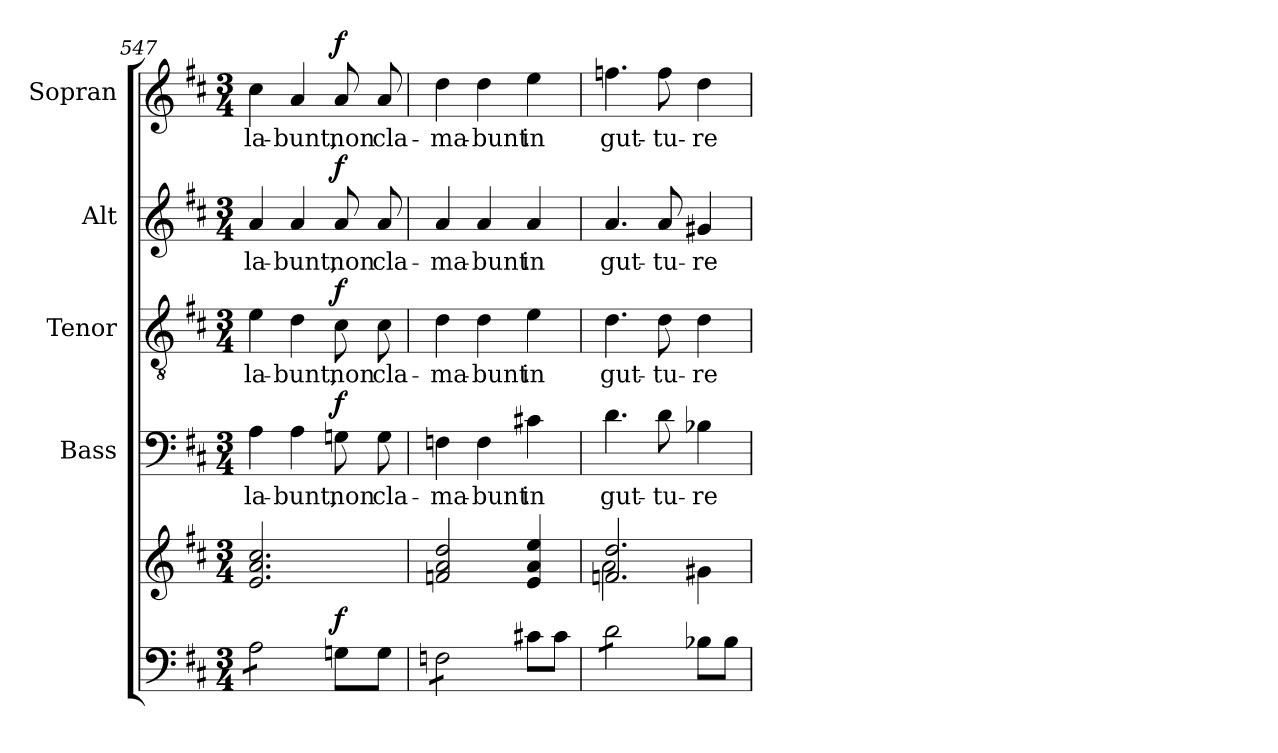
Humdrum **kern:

**kern	**kern	**dynam	**kern	**text	**dynam	**kern	**text	**dynam	**kern	**text	**dynam	**kern	**text	**dynam
*part5	*part5	*part5	*part4	*part4	*part4	*part3	*part3	*part3	*part2	*part2	*part2	*part1	*part1	*part1
*staff6	*staff5	*staff5/6	*staff4	*staff4	*staff4	*staff3	*staff3	*staff3	*staff2	*staff2	*staff2	*staff1	*staff1	*staff1
*	*	*	*I"Bass	*	*	*I"Tenor	*	*	*I"Alt	*	*	*I"Sopran	*	*
*	*	*	*I'B.	*	*	*I'T.	*	*	*I'A.	*	*	*I'S.	*	*
*clefF4	*clefG2	*	*clefF4	*	*	*clefGv2	*	*	*clefG2	*	*	*clefG2	*	*
*k[f#c#]	*k[f#c#]	*	*k[f#c#]	*	*	*k[f#c#]	*	*	*k[f#c#]	*	*	*k[f#c#]	*	*
*D:	*D:	*	*D:	*	*	*D:	*	*	*D:	*	*	*D:	*	*
*M3/4	*M3/4	*	*M3/4	*	*	*M3/4	*	*	*M3/4	*	*	*M3/4	*	*
=547	=547	=547	=547	=547	=547	=547	=547	=547	=547	=547	=547	=547	=547	=547
!	!	!	!	!LO:LY:b	!	!	!LO:LY:b	!	!	!LO:LY:b	!	!	!LO:LY:b	!
*tremolo	*	*	*	*	*	*	*	*	*	*	*	*	*	*
8A\L	2.e/ 2.a/ 2.cc#/	.	4A\	-la-	.	4e\	-la-	.	4a/	-la-	.	4cc#\	-la-	.
8A\	.	.	.	.	.	.	.	.	.	.	.	.	.	.
!	!	!	!	!LO:LY:b	!	!	!LO:LY:b	!	!	!LO:LY:b	!	!	!LO:LY:b	!
8A\	.	.	4A\	-bunt,	.	4d\	-bunt,	.	4a/	-bunt,	.	4a/	-bunt,	.
8A\J	.	.	.	.	.	.	.	.	.	.	.	.	.	.
*Xtremolo	*	*	*	*	*	*	*	*	*	*	*	*	*	*
!	!	!LO:DY:a=2	!	!LO:LY:b	!LO:DY:a	!	!LO:LY:b	!LO:DY:a	!	!LO:LY:b	!LO:DY:a	!	!LO:LY:b	!LO:DY:a
8Gn\L	.	f	8Gn\	non	f	8c#\	non	f	8a/	non	f	8a/	non	f
!	!	!	!	!LO:LY:b	!	!	!LO:LY:b	!	!	!LO:LY:b	!	!	!LO:LY:b	!
8G\J	.	.	8G\	cla-	.	8c#\	cla-	.	8a/	cla-	.	8a/	cla-	.
=548	=548	=548	=548	=548	=548	=548	=548	=548	=548	=548	=548	=548	=548	=548
!	!	!	!	!LO:LY:b	!	!	!LO:LY:b	!	!	!LO:LY:b	!	!	!LO:LY:b	!
*tremolo	*	*	*	*	*	*	*	*	*	*	*	*	*	*
8Fn\L	2fn/ 2a/ 2dd/	.	4Fn\	-ma-	.	4d\	-ma-	.	4a/	-ma-	.	4dd\	-ma-	.
8Fn\	.	.	.	.	.	.	.	.	.	.	.	.	.	.
!	!	!	!	!LO:LY:b	!	!	!LO:LY:b	!	!	!LO:LY:b	!	!	!LO:LY:b	!
8Fn\	.	.	4F\	-bunt	.	4d\	-bunt	.	4a/	-bunt	.	4dd\	-bunt	.
8Fn\J	.	.	.	.	.	.	.	.	.	.	.	.	.	.
*Xtremolo	*	*	*	*	*	*	*	*	*	*	*	*	*	*
!	!	!	!	!LO:LY:b	!	!	!LO:LY:b	!	!	!LO:LY:b	!	!	!LO:LY:b	!
8c#X\L	4e/ 4a/ 4ee/	.	4c#X\	in	.	4e\	in	.	4a/	in	.	4ee\	in	.
8c#\J	.	.	.	.	.	.	.	.	.	.	.	.	.	.
=549	=549	=549	=549	=549	=549	=549	=549	=549	=549	=549	=549	=549	=549	=549
*	*^	*	*	*	*	*	*	*	*	*	*	*	*	*
!	!	!	!	!	!LO:LY:b	!	!	!LO:LY:b	!	!	!LO:LY:b	!	!	!LO:LY:b	!
*tremolo	*	*	*	*	*	*	*	*	*	*	*	*	*	*	*
8d\L	2.fn/ 2.dd/	2a\	.	4.d\	gut-	.	4.d\	gut-	.	4.a/	gut-	.	4.ffn\	gut-	.
8d\	.	.	.	.	.	.	.	.	.	.	.	.	.	.	.
8d\	.	.	.	.	.	.	.	.	.	.	.	.	.	.	.
!	!	!	!	!	!LO:LY:b	!	!	!LO:LY:b	!	!	!LO:LY:b	!	!	!LO:LY:b	!
8d\J	.	.	.	8d\	-tu-	.	8d\	-tu-	.	8a/	-tu-	.	8ff\	-tu-	.
*Xtremolo	*	*	*	*	*	*	*	*	*	*	*	*	*	*	*
!	!	!	!	!	!LO:LY:b	!	!	!LO:LY:b	!	!	!LO:LY:b	!	!	!LO:LY:b	!
8B-X\L	.	4g#X\	.	4B-X\	-re	.	4d\	-re	.	4g#X/	-re	.	4dd\	-re	.
8B-\J	.	.	.	.	.	.	.	.	.	.	.	.	.	.	.
*	*v	*v	*	*	*	*	*	*	*	*	*	*	*	*	*
=	=	=	=	=	=	=	=	=	=	=	=	=	=	=
*-	*-	*-	*-	*-	*-	*-	*-	*-	*-	*-	*-	*-	*-	*-
